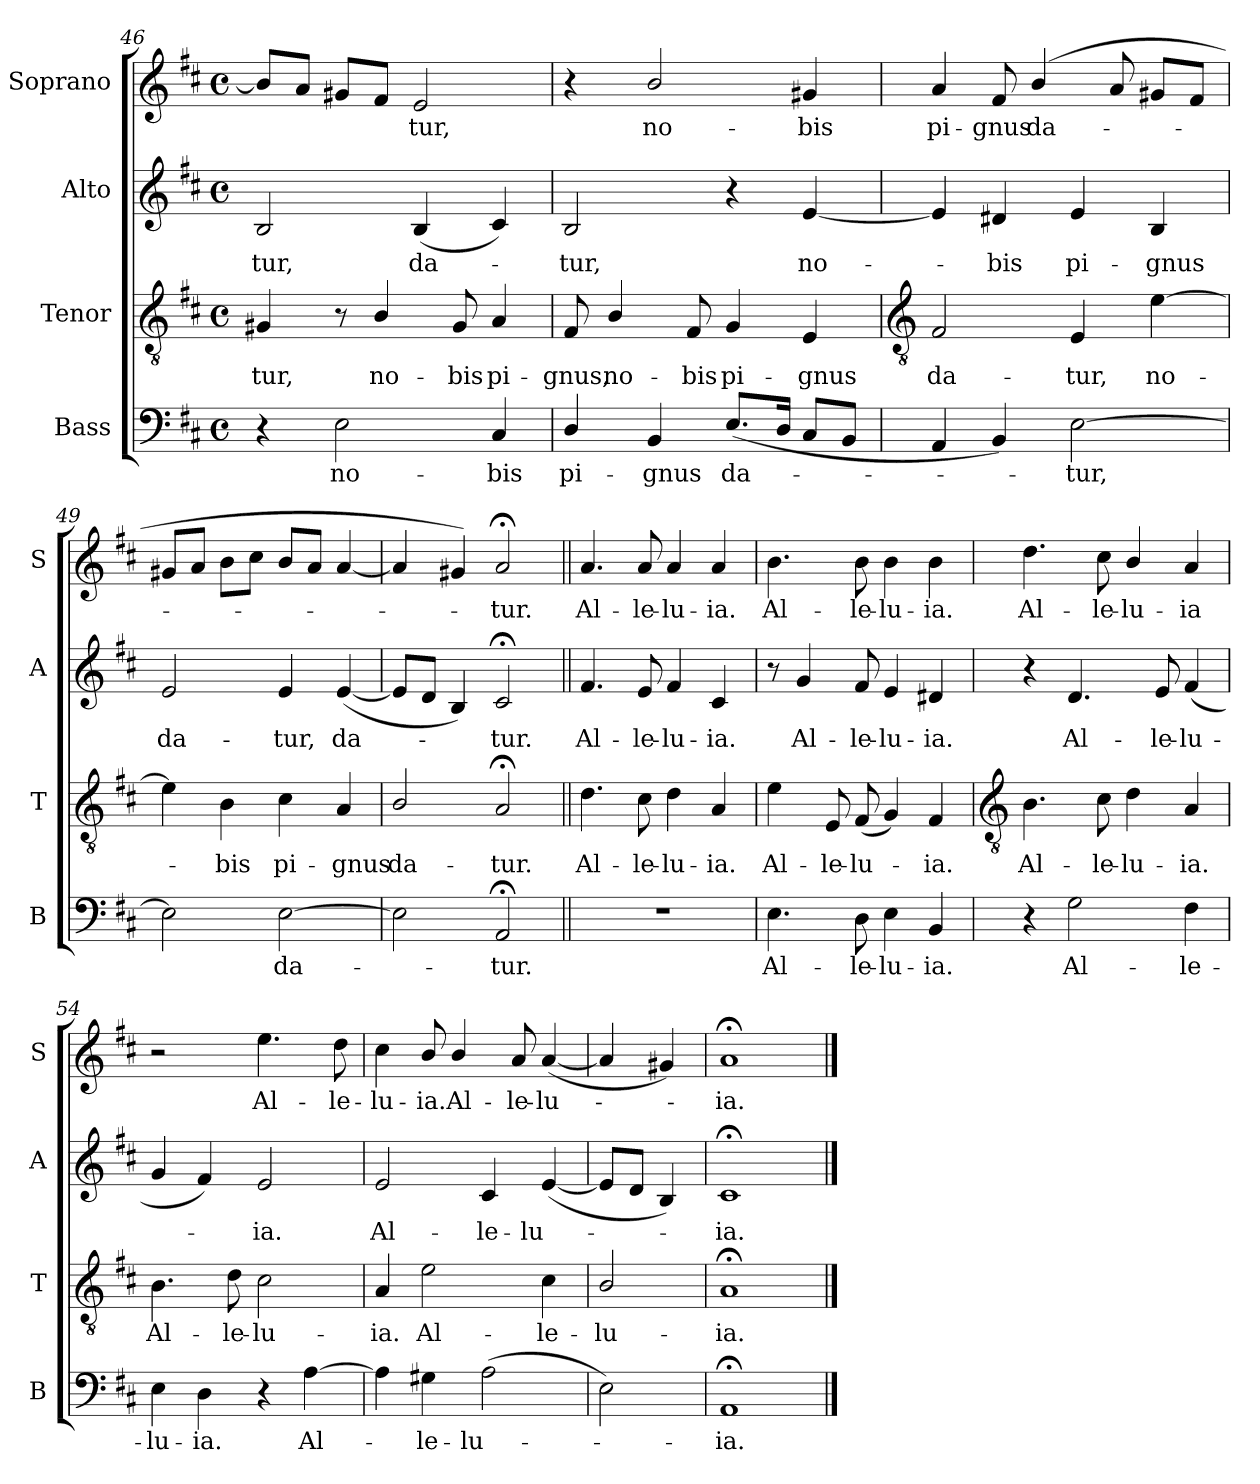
**kern	**text	**kern	**text	**kern	**text	**kern	**text
*part4	*part4	*part3	*part3	*part2	*part2	*part1	*part1
*staff4	*staff4	*staff3	*staff3	*staff2	*staff2	*staff1	*staff1
*I"Bass	*	*I"Tenor	*	*I"Alto	*	*I"Soprano	*
*I'B	*	*I'T	*	*I'A	*	*I'S	*
*clefF4	*	*clefGv2	*	*clefG2	*	*clefG2	*
*k[f#c#]	*	*k[f#c#]	*	*k[f#c#]	*	*k[f#c#]	*
*D:	*	*D:	*	*D:	*	*D:	*
*M4/4	*	*M4/4	*	*M4/4	*	*M4/4	*
*met(c)	*	*met(c)	*	*met(c)	*	*met(c)	*
=46	=46	=46	=46	=46	=46	=46	=46
!	!	!	!LO:LY:b	!	!LO:LY:b	!	!
4r	.	4G#X	tur,	2B	tur,	8b/L]	.
.	.	.	.	.	.	8aJ	.
!	!LO:LY:b	!	!	!	!	!	!
2E	no-	8r	.	.	.	8g#XL	.
!	!	!	!LO:LY:b	!	!	!	!
.	.	4B/	no-	.	.	8f#J	.
!	!	!	!	!	!LO:LY:b	!	!LO:LY:b
.	.	.	.	(<4B	da-	2e	tur,
!	!	!	!LO:LY:b	!	!	!	!
.	.	8G#	-bis	.	.	.	.
!	!LO:LY:b	!	!LO:LY:b	!	!	!	!
4C#	-bis	4A	pi-	4c#)	.	.	.
=47	=47	=47	=47	=47	=47	=47	=47
!	!LO:LY:b	!	!LO:LY:b	!	!LO:LY:b	!	!
4D/	pi-	8F#	-gnus,	2B	tur,	4r	.
!	!	!	!LO:LY:b	!	!	!	!
.	.	4B/	no-	.	.	.	.
!	!LO:LY:b	!	!	!	!	!	!LO:LY:b
4BB	-gnus	.	.	.	.	2b/	no-
!	!	!	!LO:LY:b	!	!	!	!
.	.	8F#	-bis	.	.	.	.
!	!LO:LY:b	!	!LO:LY:b	!	!	!	!
(<8.EL	da-	4G	pi-	4r	.	.	.
16D/J	.	.	.	.	.	.	.
!	!	!	!LO:LY:b	!	!LO:LY:b	!	!LO:LY:b
8C#L	.	4E	-gnus	[4e	no-	4g#X	-bis
8BBJ	.	.	.	.	.	.	.
!!LO:LB:g=z
=48	=48	=48	=48	=48	=48	=48	=48
*	*	*clefGv2	*	*	*	*	*
!	!	!	!LO:LY:b	!	!	!	!LO:LY:b
4AA	.	2F#	da-	4e]	.	4a	pi-
!	!	!	!	!	!LO:LY:b	!	!LO:LY:b
4BB)	.	.	.	4d#X	bis	8f#	-gnus
!	!	!	!	!	!	!	!LO:LY:b
.	.	.	.	.	.	(<4b/	da-
!	!LO:LY:b	!	!LO:LY:b	!	!LO:LY:b	!	!
[2E	tur,	4E	-tur,	4e	pi-	.	.
.	.	.	.	.	.	8a	.
!	!	!	!LO:LY:b	!	!LO:LY:b	!	!
.	.	[4e	no-	4B	-gnus	8g#XL	.
.	.	.	.	.	.	8f#J	.
=49	=49	=49	=49	=49	=49	=49	=49
!	!	!	!	!	!LO:LY:b	!	!
2E]	.	4e]	.	2e	da-	8g#XL	.
.	.	.	.	.	.	8aJ	.
!	!	!	!LO:LY:b	!	!	!	!
.	.	4B	bis	.	.	8bL	.
.	.	.	.	.	.	8cc#J	.
!	!LO:LY:b	!	!LO:LY:b	!	!LO:LY:b	!	!
[2E	da-	4c#	pi-	4e	-tur,	8b/L	.
.	.	.	.	.	.	8aJ	.
!	!	!	!LO:LY:b	!	!LO:LY:b	!	!
.	.	4A	-gnus	(<[4e	da-	[4a	.
=50	=50	=50	=50	=50	=50	=50	=50
!	!	!	!LO:LY:b	!	!	!	!
2E]	.	2B/	da-	8eL]	.	4a]	.
.	.	.	.	8dJ	.	.	.
.	.	.	.	4B)	.	4g#X)	.
!	!LO:LY:b	!	!LO:LY:b	!	!LO:LY:b	!	!LO:LY:b
2AA;<	tur.	2A;<	-tur.	2c#;<	tur.	2a;<	tur.
=51||	=51||	=51||	=51||	=51||	=51||	=51||	=51||
!	!	!	!LO:LY:b	!	!LO:LY:b	!	!LO:LY:b
1r	.	4.d	Al-	4.f#	Al-	4.a	Al-
!	!	!	!LO:LY:b	!	!LO:LY:b	!	!LO:LY:b
.	.	8c#	-le-	8e	-le-	8a	-le-
!	!	!	!LO:LY:b	!	!LO:LY:b	!	!LO:LY:b
.	.	4d	-lu-	4f#	-lu-	4a	-lu-
!	!	!	!LO:LY:b	!	!LO:LY:b	!	!LO:LY:b
.	.	4A	-ia.	4c#	-ia.	4a	-ia.
=52	=52	=52	=52	=52	=52	=52	=52
!	!LO:LY:b	!	!LO:LY:b	!	!	!	!LO:LY:b
4.E	Al-	4e	Al-	8r	.	4.b	Al-
!	!	!	!	!	!LO:LY:b	!	!
.	.	.	.	4g	Al-	.	.
!	!	!	!LO:LY:b	!	!	!	!
.	.	8E	-le-	.	.	.	.
!	!LO:LY:b	!	!LO:LY:b	!	!LO:LY:b	!	!LO:LY:b
8D	-le-	(<8F#L	-lu-	8f#	-le-	8b	-le-
!	!LO:LY:b	!	!	!	!LO:LY:b	!	!LO:LY:b
4E	-lu-	4G)	.	4e	-lu-	4b	-lu-
!	!LO:LY:b	!	!LO:LY:b	!	!LO:LY:b	!	!LO:LY:b
4BB	-ia.	4F#	ia.	4d#X	-ia.	4b	-ia.
!!LO:LB:g=z
=53	=53	=53	=53	=53	=53	=53	=53
*	*	*clefGv2	*	*	*	*	*
!	!	!	!LO:LY:b	!	!	!	!LO:LY:b
4r	.	4.B	Al-	4r	.	4.dd	Al-
!	!LO:LY:b	!	!	!	!LO:LY:b	!	!
2G	Al-	.	.	4.d	Al-	.	.
!	!	!	!LO:LY:b	!	!	!	!LO:LY:b
.	.	8c#	-le-	.	.	8cc#	-le-
!	!	!	!LO:LY:b	!	!	!	!LO:LY:b
.	.	4d	-lu-	.	.	4b/	-lu-
!	!	!	!	!	!LO:LY:b	!	!
.	.	.	.	8e	-le-	.	.
!	!LO:LY:b	!	!LO:LY:b	!	!LO:LY:b	!	!LO:LY:b
4F#	-le-	4A	-ia.	(<4f#	-lu-	4a	-ia
=54	=54	=54	=54	=54	=54	=54	=54
!	!LO:LY:b	!	!LO:LY:b	!	!	!	!
4E	-lu-	4.B	Al-	4g	.	2r	.
!	!LO:LY:b	!	!	!	!	!	!
4D	-ia.	.	.	4f#)	.	.	.
!	!	!	!LO:LY:b	!	!	!	!
.	.	8d	-le-	.	.	.	.
!	!	!	!LO:LY:b	!	!LO:LY:b	!	!LO:LY:b
4r	.	2c#	-lu-	2e	ia.	4.ee	Al-
!	!LO:LY:b	!	!	!	!	!	!
[4A	Al-	.	.	.	.	.	.
!	!	!	!	!	!	!	!LO:LY:b
.	.	.	.	.	.	8dd	-le-
=55	=55	=55	=55	=55	=55	=55	=55
!	!	!	!LO:LY:b	!	!LO:LY:b	!	!LO:LY:b
4A]	.	4A	-ia.	2e	Al-	4cc#	-lu-
!	!LO:LY:b	!	!LO:LY:b	!	!	!	!LO:LY:b
4G#X	le-	2e	Al-	.	.	8b/	-ia.
!	!	!	!	!	!	!	!LO:LY:b
.	.	.	.	.	.	4b/	Al-
!	!LO:LY:b	!	!	!	!LO:LY:b	!	!
(>2A	-lu-	.	.	4c#	-le-	.	.
!	!	!	!	!	!	!	!LO:LY:b
.	.	.	.	.	.	8a	-le-
!	!	!	!LO:LY:b	!	!LO:LY:b	!	!LO:LY:b
.	.	4c#	-le-	(<[4e	-lu-	(<[4a	-lu-
=56	=56	=56	=56	=56	=56	=56	=56
!	!	!	!LO:LY:b	!	!	!	!
2E)	.	2B/	-lu-	8eL]	.	4a]	.
.	.	.	.	8dJ	.	.	.
.	.	.	.	4B)	.	4g#X)	.
=57	=57	=57	=57	=57	=57	=57	=57
!	!LO:LY:b	!	!LO:LY:b	!	!LO:LY:b	!	!LO:LY:b
1AA;<	ia.	1A;<	-ia.	1c#;<	ia.	1a;<	ia.
==	==	==	==	==	==	==	==
*-	*-	*-	*-	*-	*-	*-	*-
